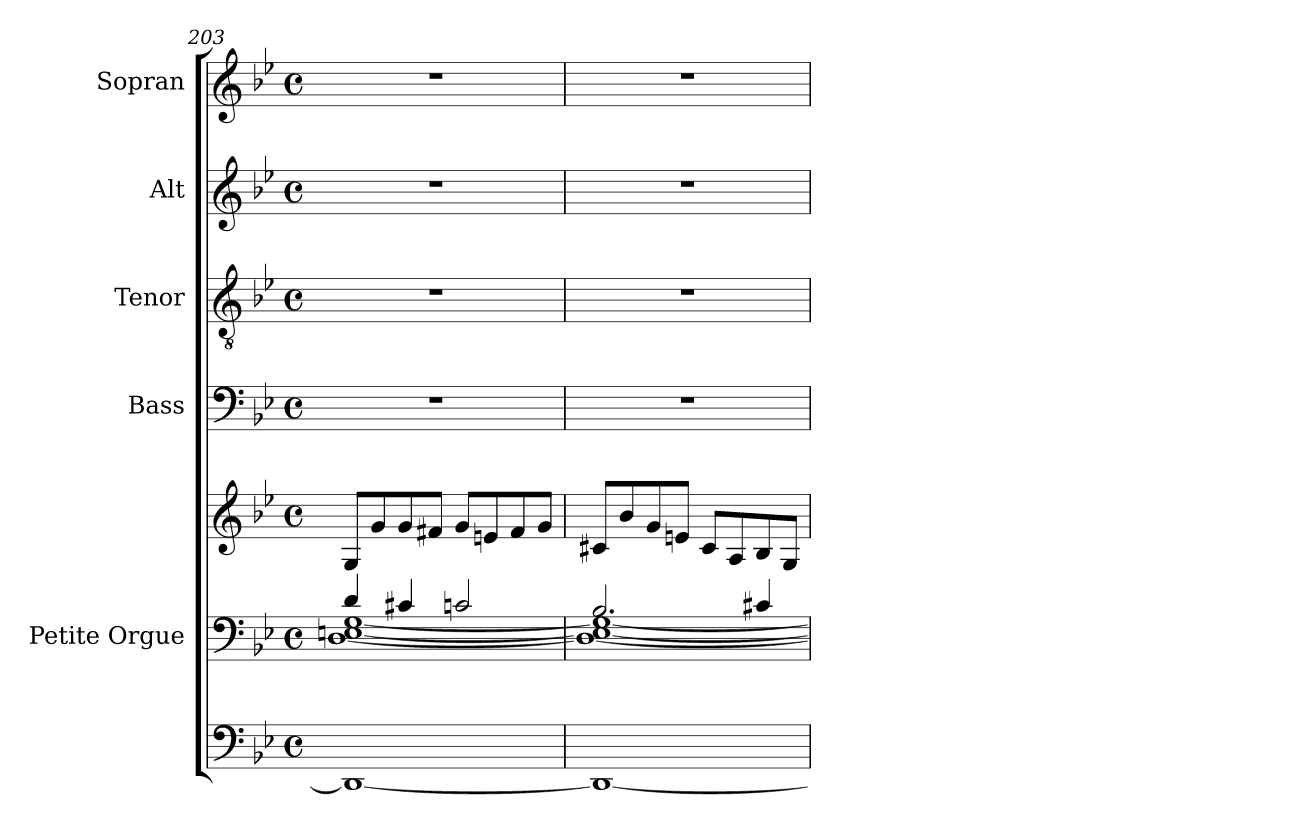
**kern	**kern	**kern	**kern	**kern	**kern	**kern
*part6	*part5	*part5	*part4	*part3	*part2	*part1
*staff7	*staff6	*staff5	*staff4	*staff3	*staff2	*staff1
*	*I"Petite Orgue	*	*I"Bass	*I"Tenor	*I"Alt	*I"Sopran
*	*I'Org. 1	*	*I'B.	*I'T.	*I'A.	*I'S.
*clefF4	*clefF4	*clefG2	*clefF4	*clefGv2	*clefG2	*clefG2
*k[b-e-]	*k[b-e-]	*k[b-e-]	*k[b-e-]	*k[b-e-]	*k[b-e-]	*k[b-e-]
*B-:	*B-:	*B-:	*B-:	*B-:	*B-:	*B-:
*M4/4	*M4/4	*M4/4	*M4/4	*M4/4	*M4/4	*M4/4
*met(c)	*met(c)	*met(c)	*met(c)	*met(c)	*met(c)	*met(c)
=203	=203	=203	=203	=203	=203	=203
*	*^	*	*	*	*	*
1DD_	4d/	[<1D [<1En [<1G	8G/L	1r	1r	1r	1r
.	.	.	8g/	.	.	.	.
.	4c#X/	.	8g/	.	.	.	.
.	.	.	8f#X/J	.	.	.	.
.	2cn/	.	8g/L	.	.	.	.
.	.	.	8en/	.	.	.	.
.	.	.	8f#/	.	.	.	.
.	.	.	8g/J	.	.	.	.
=204	=204	=204	=204	=204	=204	=204	=204
1DD_	2.B-/	1D_ 1E_ 1G_	8c#X/L	1r	1r	1r	1r
.	.	.	8b-/	.	.	.	.
.	.	.	8g/	.	.	.	.
.	.	.	8en/J	.	.	.	.
.	.	.	8c#/L	.	.	.	.
.	.	.	8A/	.	.	.	.
.	4c#X/	.	8B-/	.	.	.	.
.	.	.	8G/J	.	.	.	.
*	*v	*v	*	*	*	*	*
=	=	=	=	=	=	=
*-	*-	*-	*-	*-	*-	*-
